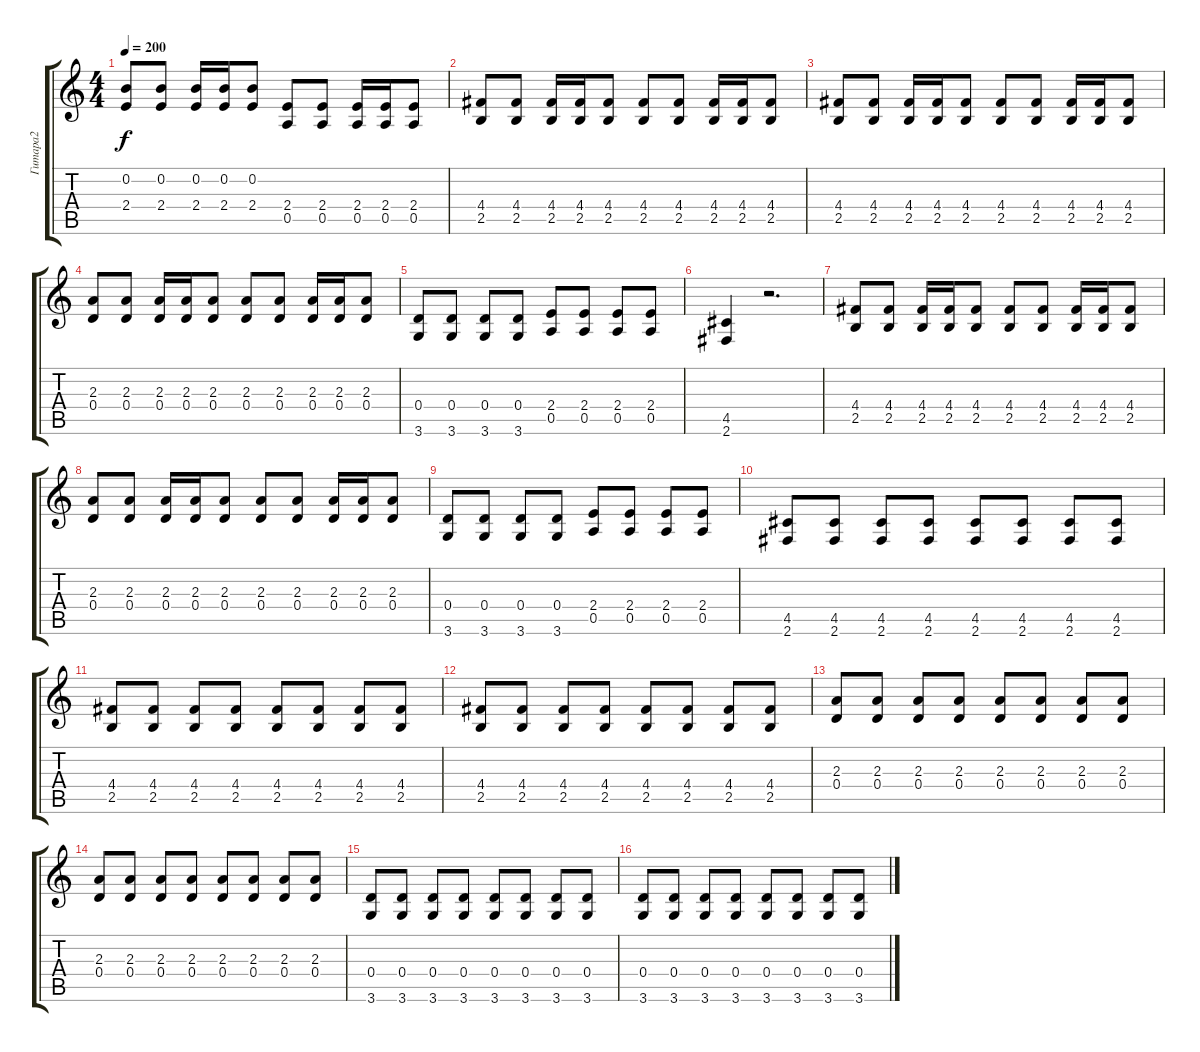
\track ("Гитара2" "Гитара2") {instrument distortionguitar}
\staff {score tabs}
\tuning (E4 B3 G3 D3 A2 E2) {hide}
\ts (4 4)
\tempo 200
\clef g2
\ks c
(0.2 2.4).8{dy f} (0.2 2.4).8 (0.2 2.4).16 (0.2 2.4).16 (0.2 2.4).8 (2.4 0.5).8 (2.4 0.5).8 (2.4 0.5).16 (2.4 0.5).16 (2.4 0.5).8 |
(4.4 2.5).8 (4.4 2.5).8 (4.4 2.5).16 (4.4 2.5).16 (4.4 2.5).8 (4.4 2.5).8 (4.4 2.5).8 (4.4 2.5).16 (4.4 2.5).16 (4.4 2.5).8 |
(4.4 2.5).8 (4.4 2.5).8 (4.4 2.5).16 (4.4 2.5).16 (4.4 2.5).8 (4.4 2.5).8 (4.4 2.5).8 (4.4 2.5).16 (4.4 2.5).16 (4.4 2.5).8 |
(2.3 0.4).8 (2.3 0.4).8 (2.3 0.4).16 (2.3 0.4).16 (2.3 0.4).8 (2.3 0.4).8 (2.3 0.4).8 (2.3 0.4).16 (2.3 0.4).16 (2.3 0.4).8 |
(0.4 3.6).8 (0.4 3.6).8 (0.4 3.6).8 (0.4 3.6).8 (2.4 0.5).8 (2.4 0.5).8 (2.4 0.5).8 (2.4 0.5).8 |
(4.5 2.6).4 r.2{d} |
(4.4 2.5).8 (4.4 2.5).8 (4.4 2.5).16 (4.4 2.5).16 (4.4 2.5).8 (4.4 2.5).8 (4.4 2.5).8 (4.4 2.5).16 (4.4 2.5).16 (4.4 2.5).8 |
(2.3 0.4).8 (2.3 0.4).8 (2.3 0.4).16 (2.3 0.4).16 (2.3 0.4).8 (2.3 0.4).8 (2.3 0.4).8 (2.3 0.4).16 (2.3 0.4).16 (2.3 0.4).8 |
(0.4 3.6).8 (0.4 3.6).8 (0.4 3.6).8 (0.4 3.6).8 (2.4 0.5).8 (2.4 0.5).8 (2.4 0.5).8 (2.4 0.5).8 |
(4.5 2.6).8 (4.5 2.6).8 (4.5 2.6).8 (4.5 2.6).8 (4.5 2.6).8 (4.5 2.6).8 (4.5 2.6).8 (4.5 2.6).8 |
(4.4 2.5).8 (4.4 2.5).8 (4.4 2.5).8 (4.4 2.5).8 (4.4 2.5).8 (4.4 2.5).8 (4.4 2.5).8 (4.4 2.5).8 |
(4.4 2.5).8 (4.4 2.5).8 (4.4 2.5).8 (4.4 2.5).8 (4.4 2.5).8 (4.4 2.5).8 (4.4 2.5).8 (4.4 2.5).8 |
(2.3 0.4).8 (2.3 0.4).8 (2.3 0.4).8 (2.3 0.4).8 (2.3 0.4).8 (2.3 0.4).8 (2.3 0.4).8 (2.3 0.4).8 |
(2.3 0.4).8 (2.3 0.4).8 (2.3 0.4).8 (2.3 0.4).8 (2.3 0.4).8 (2.3 0.4).8 (2.3 0.4).8 (2.3 0.4).8 |
(0.4 3.6).8 (0.4 3.6).8 (0.4 3.6).8 (0.4 3.6).8 (0.4 3.6).8 (0.4 3.6).8 (0.4 3.6).8 (0.4 3.6).8 |
(0.4 3.6).8 (0.4 3.6).8 (0.4 3.6).8 (0.4 3.6).8 (0.4 3.6).8 (0.4 3.6).8 (0.4 3.6).8 (0.4 3.6).8
